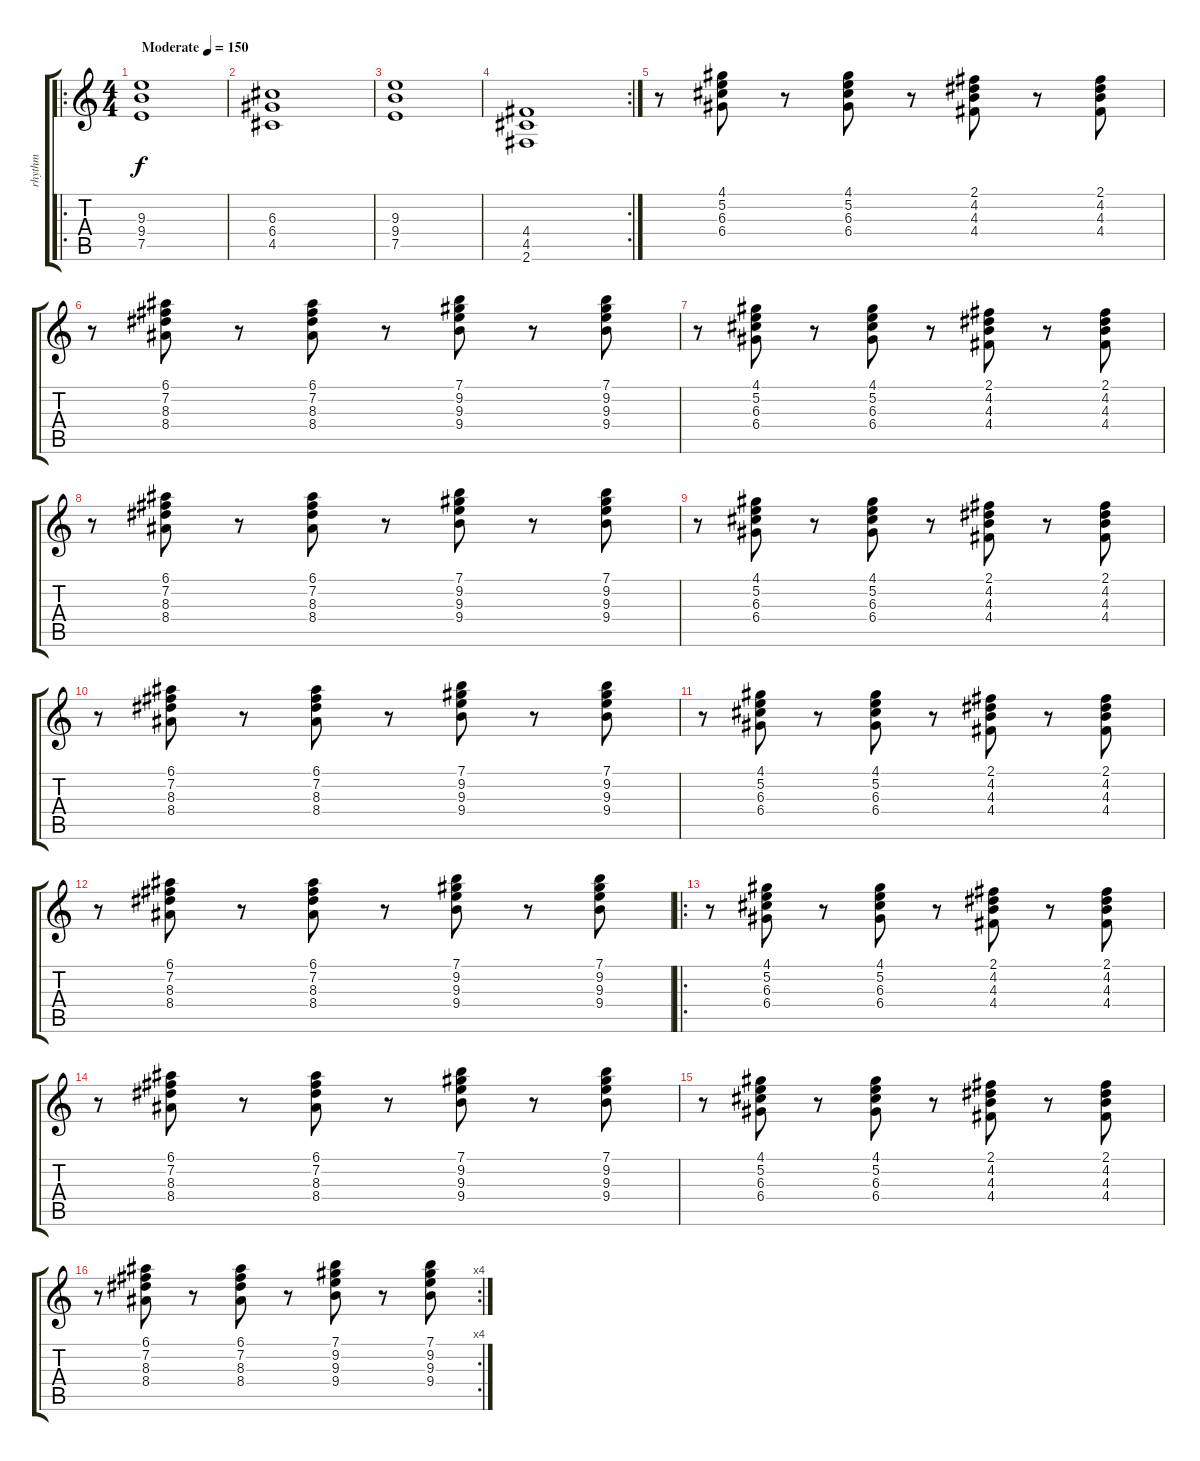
\track ("rhythm" "rhythm") {instrument distortionguitar}
\staff {score tabs}
\tuning (E4 B3 G3 D3 A2 E2) {hide}
\ro
\ts (4 4)
\tempo (150 "Moderate")
\clef g2
\ks c
(9.3 9.4 7.5).1{dy f instrument distortionguitar} |
(6.3 6.4 4.5).1 |
(9.3 9.4 7.5).1 |
\rc 2
(4.4 4.5 2.6).1 |
r.8 (4.1 5.2 6.3 6.4).8 r.8 (4.1 5.2 6.3 6.4).8 r.8 (2.1 4.2 4.3 4.4).8 r.8 (2.1 4.2 4.3 4.4).8 |
r.8 (6.1 7.2 8.3 8.4).8 r.8 (6.1 7.2 8.3 8.4).8 r.8 (7.1 9.2 9.3 9.4).8 r.8 (7.1 9.2 9.3 9.4).8 |
r.8 (4.1 5.2 6.3 6.4).8 r.8 (4.1 5.2 6.3 6.4).8 r.8 (2.1 4.2 4.3 4.4).8 r.8 (2.1 4.2 4.3 4.4).8 |
r.8 (6.1 7.2 8.3 8.4).8 r.8 (6.1 7.2 8.3 8.4).8 r.8 (7.1 9.2 9.3 9.4).8 r.8 (7.1 9.2 9.3 9.4).8 |
r.8 (4.1 5.2 6.3 6.4).8 r.8 (4.1 5.2 6.3 6.4).8 r.8 (2.1 4.2 4.3 4.4).8 r.8 (2.1 4.2 4.3 4.4).8 |
r.8 (6.1 7.2 8.3 8.4).8 r.8 (6.1 7.2 8.3 8.4).8 r.8 (7.1 9.2 9.3 9.4).8 r.8 (7.1 9.2 9.3 9.4).8 |
r.8 (4.1 5.2 6.3 6.4).8 r.8 (4.1 5.2 6.3 6.4).8 r.8 (2.1 4.2 4.3 4.4).8 r.8 (2.1 4.2 4.3 4.4).8 |
r.8 (6.1 7.2 8.3 8.4).8 r.8 (6.1 7.2 8.3 8.4).8 r.8 (7.1 9.2 9.3 9.4).8 r.8 (7.1 9.2 9.3 9.4).8 |
\ro
r.8 (4.1 5.2 6.3 6.4).8 r.8 (4.1 5.2 6.3 6.4).8 r.8 (2.1 4.2 4.3 4.4).8 r.8 (2.1 4.2 4.3 4.4).8 |
r.8 (6.1 7.2 8.3 8.4).8 r.8 (6.1 7.2 8.3 8.4).8 r.8 (7.1 9.2 9.3 9.4).8 r.8 (7.1 9.2 9.3 9.4).8 |
r.8 (4.1 5.2 6.3 6.4).8 r.8 (4.1 5.2 6.3 6.4).8 r.8 (2.1 4.2 4.3 4.4).8 r.8 (2.1 4.2 4.3 4.4).8 |
\rc 4
r.8 (6.1 7.2 8.3 8.4).8 r.8 (6.1 7.2 8.3 8.4).8 r.8 (7.1 9.2 9.3 9.4).8 r.8 (7.1 9.2 9.3 9.4).8
